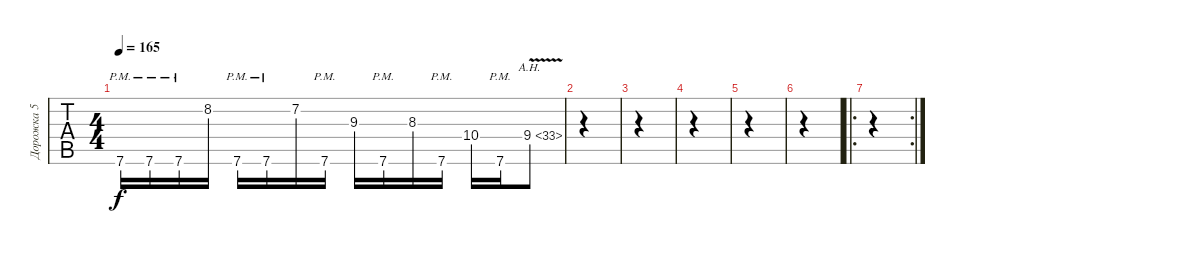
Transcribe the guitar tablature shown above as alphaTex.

\track ("Дорожка 5" "Дорожка 5") {instrument distortionguitar}
\staff {tabs}
\tuning (E4 B3 G3 D3 A2 E2) {hide}
\ts (4 4)
\tempo 165
\clef g2
\ks c
7.6{pm}.16{dy f} 7.6{pm}.16 7.6{pm}.16 8.2.16 7.6{pm}.16 7.6{pm}.16 7.2.16 7.6{pm}.16 9.3.16 7.6{pm}.16 8.3.16 7.6{pm}.16 10.4.16 7.6{pm}.16 9.4{ah 24 v}.8 |
|
|
|
|
|
\ro
\rc 2
